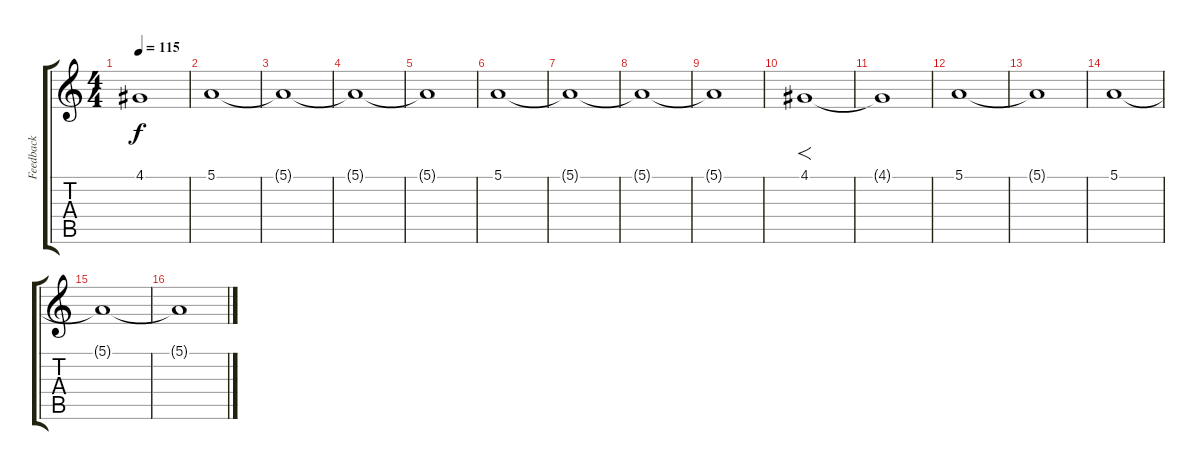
\track ("Feedback" "Feedback") {instrument lead1square}
\staff {score tabs}
\tuning (E4 B3 G3 D3 A2 E2) {hide}
\ts (4 4)
\tempo 115
\clef g2
\ks c
4.1{t}.1{dy f} |
5.1.1 |
5.1{t}.1 |
5.1{t}.1 |
5.1{t}.1 |
5.1.1 |
5.1{t}.1 |
5.1{t}.1 |
5.1{t}.1 |
4.1.1{f} |
4.1{t}.1 |
5.1.1 |
5.1{t}.1 |
5.1.1 |
5.1{t}.1 |
5.1{t}.1
